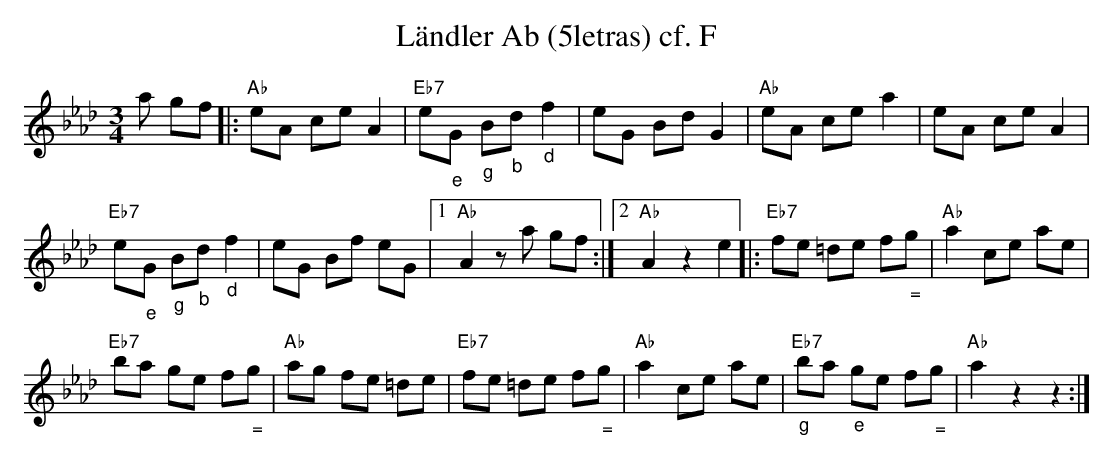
X:1
T:L\"andler Ab (5letras) cf. F
M:3/4
L:1/8
K:Abmaj%%MIDI gchordon
a gf |: "Ab"eA ceA2 | "Eb7"e"_e"G "_g"B"_b"d"_d"f2 | eG BdG2 | "Ab"eA cea2 | eA ceA2 |
"Eb7"e"_e"G "_g"B"_b"d"_d"f2 | eG Bf eG |1 "Ab"A2za gf :|2 "Ab"A2z2e2 |: "Eb7"fe =de f"_ ="g | "Ab"a2ce ae |
"Eb7"ba ge f"_ ="g | "Ab"ag fe =de | "Eb7"fe =de f"_ ="g | "Ab"a2ce ae | "Eb7""_g"ba "_e"ge f"_ ="g | "Ab"a2z2z2 :|
